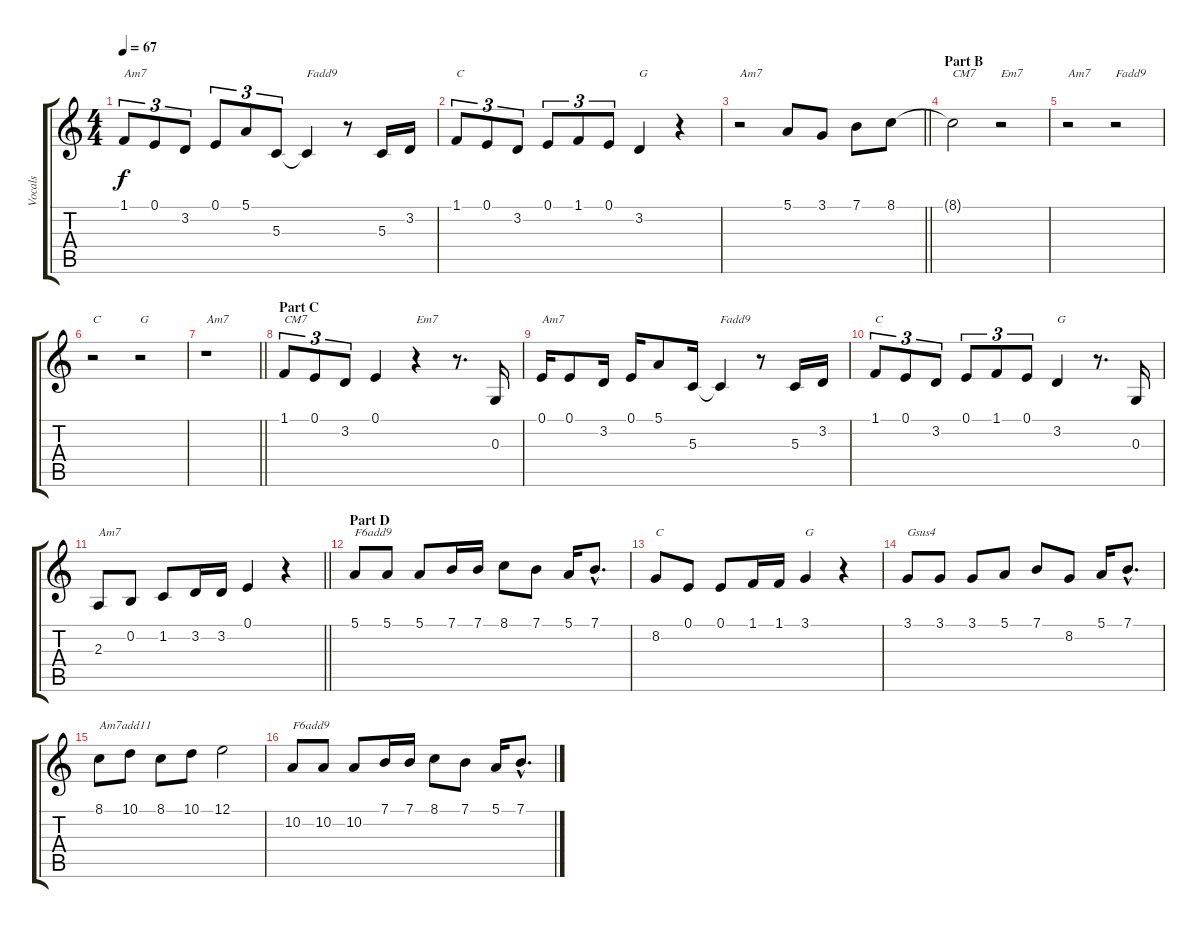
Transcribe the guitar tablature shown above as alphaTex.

\track ("Vocals" "Vocals") {instrument trumpet}
\staff {score tabs}
\tuning (E4 B3 G3 D3 A2 E2) {hide}
\ts (4 4)
\tempo 67
\clef g2
\ks c
1.1.8{tu (3 2) txt "Am7" dy f} 0.1.8{tu (3 2)} 3.2.8{tu (3 2)} 0.1.8{tu (3 2)} 5.1.8{tu (3 2)} 5.3.8{tu (3 2)} 5.3{t}.4{txt "Fadd9"} r.8 5.3.16 3.2.16 |
1.1.8{tu (3 2) txt "C"} 0.1.8{tu (3 2)} 3.2.8{tu (3 2)} 0.1.8{tu (3 2)} 1.1.8{tu (3 2)} 0.1.8{tu (3 2)} 3.2.4{txt "G"} r.4 |
\barLineRight lightlight
r.2{txt "Am7"} 5.1.8 3.1.8 7.1.8 8.1.8 |
\section ("" "Part B")
8.1{t}.2{txt "CM7"} r.2{txt "Em7"} |
r.2{txt "Am7"} r.2{txt "Fadd9"} |
r.2{txt "C"} r.2{txt "G"} |
\barLineRight lightlight
r.1{txt "Am7"} |
\section ("" "Part C")
1.1.8{tu (3 2) txt "CM7"} 0.1.8{tu (3 2)} 3.2.8{tu (3 2)} 0.1.4 r.4{txt "Em7"} r.8{d} 0.3.16 |
0.1.16{txt "Am7"} 0.1.8 3.2.16 0.1.16 5.1.8 5.3.16 5.3{t}.4{txt "Fadd9"} r.8 5.3.16 3.2.16 |
1.1.8{tu (3 2) txt "C"} 0.1.8{tu (3 2)} 3.2.8{tu (3 2)} 0.1.8{tu (3 2)} 1.1.8{tu (3 2)} 0.1.8{tu (3 2)} 3.2.4{txt "G"} r.8{d} 0.3.16 |
\barLineRight lightlight
2.3.8{txt "Am7"} 0.2.8 1.2.8 3.2.16 3.2.16 0.1.4 r.4 |
\section ("" "Part D")
5.1.8{txt "F6add9"} 5.1.8 5.1.8 7.1.16 7.1.16 8.1.8 7.1.8 5.1.16 7.1{hac}.8{d} |
8.2.8{txt "C"} 0.1.8 0.1.8 1.1.16 1.1.16 3.1.4{txt "G"} r.4 |
3.1.8{txt "Gsus4"} 3.1.8 3.1.8 5.1.8 7.1.8 8.2.8 5.1.16 7.1{hac}.8{d} |
8.1.8{txt "Am7add11"} 10.1.8 8.1.8 10.1.8 12.1.2 |
10.2.8{txt "F6add9"} 10.2.8 10.2.8 7.1.16 7.1.16 8.1.8 7.1.8 5.1.16 7.1{hac}.8{d}
